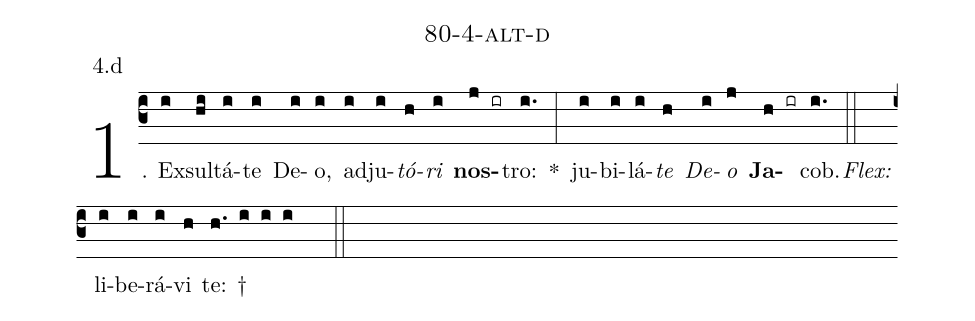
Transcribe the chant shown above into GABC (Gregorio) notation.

name: 80-4-alt-d;
annotation: 4.d;
%%
(c3)1. Ex(i)sul(hi)tá(i)te(i) De(i)o,(i) ad(i)ju(i)<i>tó</i>(h)<i>ri</i>(i) <b>nos</b>(j ir)tro:(i.) *(:) ju(i)bi(i)lá(i)<i>te</i>(h) <i>De</i>(i)<i>o</i>(j) <b>Ja</b>(h ir)cob.(i.) (::)
<i>Flex:</i>()  li(i)be(i)rá(i)vi(h) te: †(h. i i i  ::)
